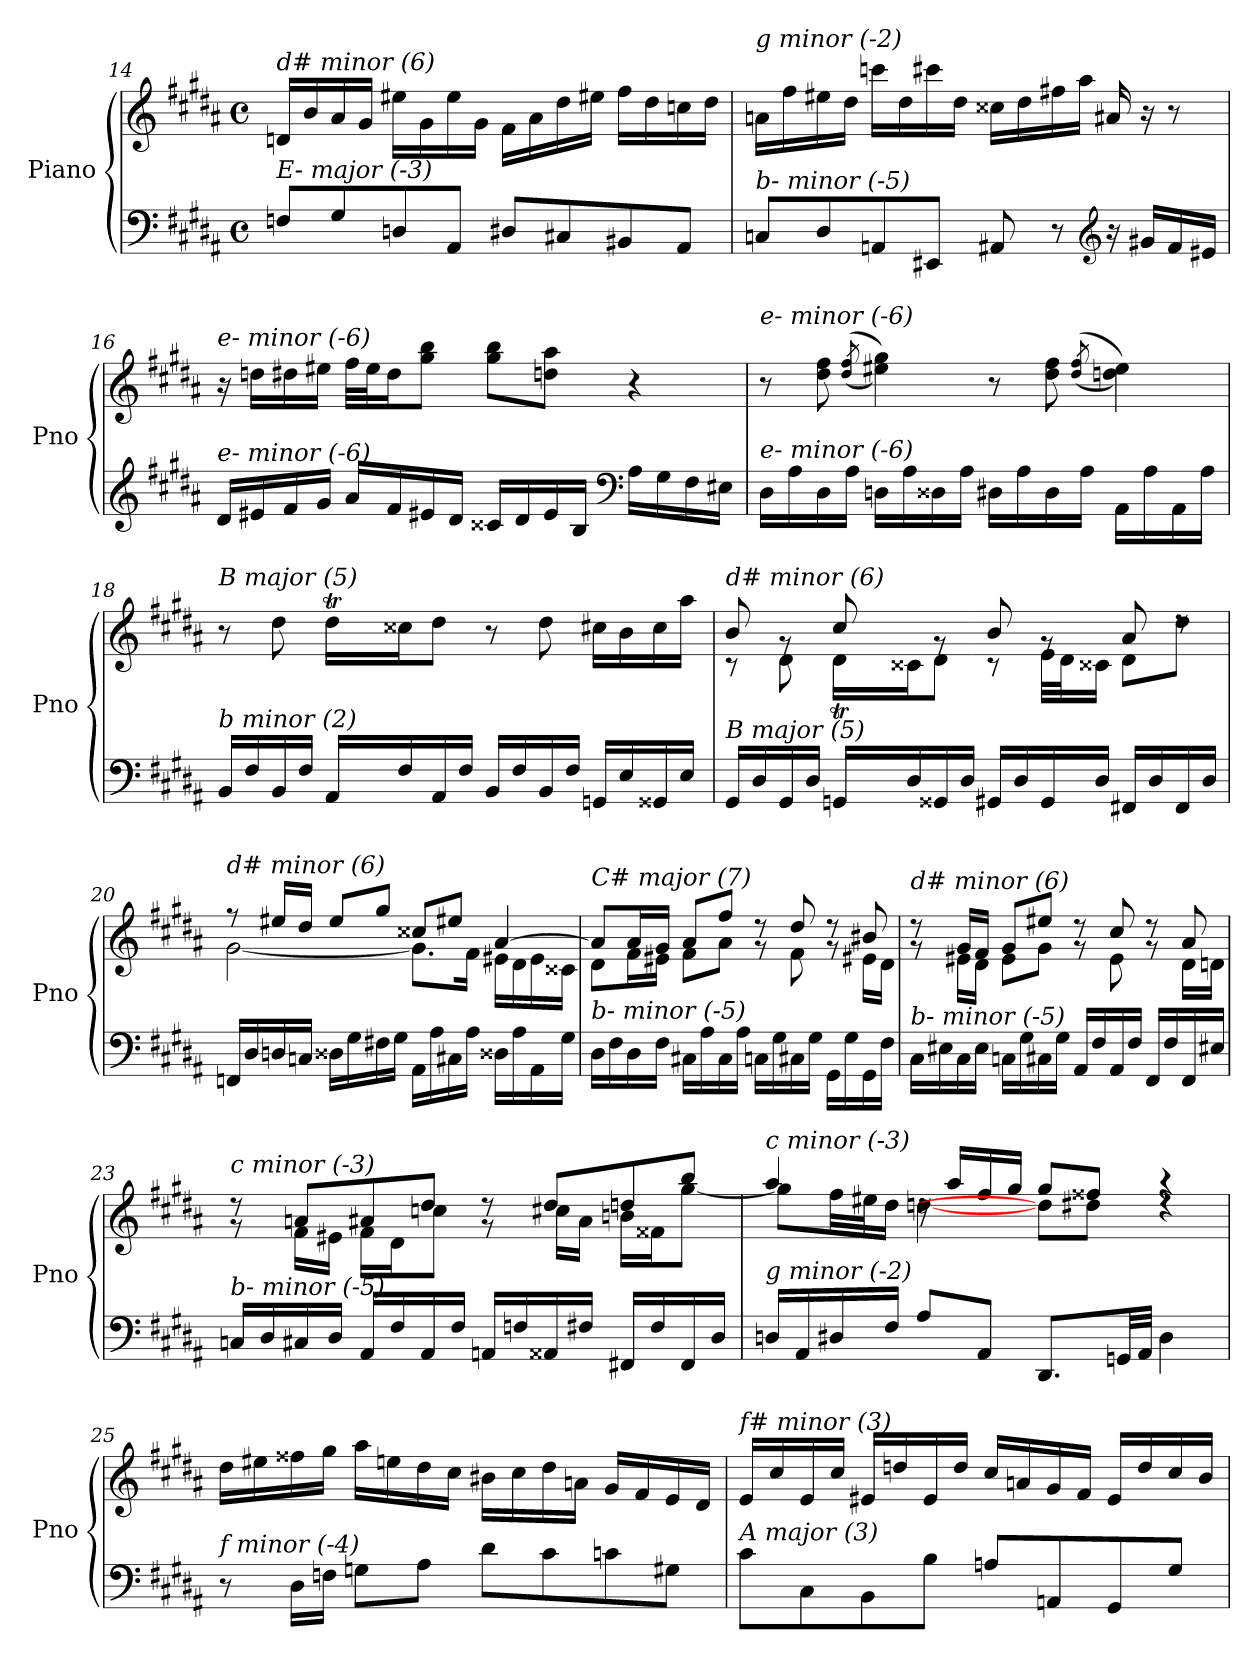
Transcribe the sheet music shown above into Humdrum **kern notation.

**kern	**kern
*part1	*part1
*staff2	*staff1
*I"Piano	*
*I'Pno	*
*clefF4	*clefG2
*k[f#c#g#d#a#]	*k[f#c#g#d#a#]
*M4/4	*M4/4
*met(c)	*met(c)
=14	=14
!	!LO:TX:i:t=d# minor (6)
!LO:TX:i:t=E- major (-3)	!
8Fni/L	16dni/LL
.	16b/
8G#/	16a#/
.	16g#/JJ
8Dni/	16ee#X\LL
.	16g#\
8AA#/J	16ee#\
.	16g#\JJ
8D#/L	16f#\LL
.	16a#\
8C#X/	16dd#\
.	16ee#X\JJ
8BB#Xj/	16ff#\LL
.	16dd#\
8AA#/J	16ccni\
.	16dd#\JJ
=15	=15
!	!LO:TX:i:t=g minor (-2)
!LO:TX:i:t=b- minor (-5)	!
8Cni/L	16ani\LL
.	16ff#\
8D#/	16ee#Xj\
.	16dd#\JJ
8AAni/	16cccni\LL
.	16dd#\
8EE#X/J	16ccc#i\
.	16dd#\JJ
8AA#/	16cc##Xj\LL
.	16dd#\
8r	16ff#Xi\
.	16aa#\JJ
*clefG2	*
16r	16a#/
16g#X/LL	16r
16f#/	8r
16e#X/JJ	.
!!LO:PB:g=z
=16	=16
!	!LO:TX:i:t=e- minor (-6)
!LO:TX:i:t=e- minor (-6)	!
16d#/LL	16r
16e#X/	16ddni\LL
16f#/	16dd#\
16g#/JJ	16ee#X\JJ
16a#/LL	32ff#\LLL
.	32ee#\J
16f#/	16dd#\J
16e#X/	8gg#\ 8bb\J
16d#/JJ	.
16c##Xj/LL	8gg#\ 8bb\L
16d#/	.
16e#/	8ddni\ 8aa#\J
16B/JJ	.
*clefF4	*
16A#\LL	4r
16G#\	.
16F#\	.
16E#X\JJ	.
=17	=17
!	!LO:TX:i:t=e- minor (-6)
!LO:TX:i:t=e- minor (-6)	!
16D#\LL	8r
16A#\	.
16D#\	8dd#\ 8ff#\
16A#\JJ	.
.	(>(8qdd#/ 8qff#/
16Dni\LL	4ee#X\ 4gg#\))
16A#\	.
16D##i\	.
16A#\JJ	.
16D#\LL	8r
16A#\	.
16D#\	8dd#\ 8ff#\
16A#\JJ	.
.	((>8qdd#/ 8qff#/
16AA#\LL	4ddni\ 4ee#\))
16A#\	.
16AA#\	.
16A#\JJ	.
=18	=18
*^	*^
!	!	!LO:TX:i:t=B major (5)	!
!LO:TX:i:t=b minor (2)	!	!	!
4ryy	16BB/LL	8r	4ryy
.	16F#/	.	.
.	16BB/	8dd#\	.
.	16F#/JJ	.	.
16.ryy	16AA#/LL	16dd#t\LL	64dd#!yy
.	.	.	64ee!yy
.	.	.	16dd#!yy
.	16F#/	16cc##Xj\J	.
2ryy	.	.	2ryy
.	16AA#/	8dd#\J	.
.	16F#/JJ	.	.
.	16BB/LL	8r	.
.	16F#/	.	.
.	16BB/	8dd#\	.
.	16F#/JJ	.	.
.	16GGni/LL	16cc#X\LL	.
.	16E/	16b\	.
8ryy	.	.	8ryy
.	16GG##i/	16cc#\	.
.	16E/JJ	16aa#\JJ	.
32ryy	.	.	32ryy
!!LO:LB:g=z
=19	=19	=19	=19
*	*	*	*^
!	!	!LO:TX:i:t=d# minor (6)	!	!
!LO:TX:i:t=B major (5)	!	!	!	!
4ryy	16GG#/LL	8b/	8r	4ryy
.	16D#/	.	.	.
.	16GG#/	8rg	8d#\	.
.	16D#/JJ	.	.	.
16ryy	16GGni/LL	8cc#/	16d#t\LL	64d#!yy
.	.	.	.	64e!yy
.	.	.	.	32d#!yy
2ryy	16D#/	.	16c##X\J	2ryy
.	16GG##i/	8rg	8d#\J	.
.	16D#/JJ	.	.	.
.	16GG#/LL	8b/	8r	.
.	16D#/	.	.	.
.	16GG#/	8rg	32e\LLL	.
.	.	.	32d#\J	.
.	16D#/JJ	.	16c##X\JJ	.
.	16FF#X/LL	8a#/	8d#\L	.
8.ryy	16D#/	.	.	8.ryy
.	16FF#/	8rdd	8dd#\J	.
.	16D#/JJ	.	.	.
*	*	*	*v	*v
=20	=20	=20	=20
!	!	!LO:TX:i:t=d# minor (6)	!
!LO:TX:i:t=c minor (-3)	!	!	!
*v	*v	*	*
16FFni/LL	8r	[2g#\
16D#/	.	.
16Dni/	16ee#X/LL	.
16Cni/JJ	16dd#/JJ	.
16D##i\LL	8ee#/L	.
16G#\	.	.
16F#Xi\	8gg#/J	.
16G#\JJ	.	.
16AA#\LL	8cc##X/L	8.g#\L]
16A#\	.	.
16C#Xi\	8ee#X/J	.
16A#\JJ	.	16f#\Jk
16D##Xi\LL	[4a#/	16e#X\LL
16A#\	.	16d#\
16AA#\	.	16e#\
16G#\JJ	.	16c##X\JJ
=21	=21	=21
!	!LO:TX:i:t=C# major (7)	!
!LO:TX:i:t=b- minor (-5)	!	!
16D#\LL	8a#/L]	8d#\L
16F#\	.	.
16D#\	16a#/L	16f#\L
16F#\JJ	16g#/JJ	16e#X\JJ
16C#X\LL	8a#/L	8f#\L
16A#\	.	.
16C#\	8ff#/J	8a#\J
16A#\JJ	.	.
16Cni\LL	8rg	8rdd
16G#\	.	.
16C#i\	8dd#/	8f#\
16G#\JJ	.	.
16GG#\LL	8rg	8rdd
16G#\	.	.
16GG#\	8b#X/	16e#X\LL
16F#\JJ	.	16d#\JJ
!!LO:LB:g=z	!!
=22	=22	=22
!	!LO:TX:i:t=d# minor (6)	!
!LO:TX:i:t=b- minor (-5)	!	!
16C#\LL	8rg	8rdd
16E#X\	.	.
16C#\	16g#/LL	16e#X\LL
16E#\JJ	16f#/JJ	16d#\JJ
16Cni\LL	8g#/L	8e#\L
16G#\	.	.
16C#i\	8ee#X/J	8g#\J
16G#\JJ	.	.
16AA#/LL	8rg	8rdd
16F#/	.	.
16AA#/	8cc#/	8e#\
16F#/JJ	.	.
16FF#/LL	8rg	8rdd
16F#/	.	.
16FF#/	8a#/	16d#\LL
16E#X/JJ	.	16dni\JJ
=23	=23	=23
!	!LO:TX:i:t=c minor (-3)	!
!LO:TX:i:t=b- minor (-5)	!	!
16Cni/LL	8rg	8rdd
16D#/	.	.
16C#i/	8ani/L	16f#\LL
16D#/JJ	.	16e#X\JJ
16AA#/LL	8a#/	16f#\LL
16F#/	.	16d#\J
16AA#/	8dd#/J	8ccni\J
16F#/JJ	.	.
16AAni/LL	8rg	8rdd
16Fni/	.	.
16AA##i/	8dd#/L	16cc#i\LL
16F#i/JJ	.	16a#\JJ
16FF#Xi/LL	8ddni/	16bn\LL
16F#i/	.	16f##Xi\J
16FF#i/	8bb/J	[8gg#\J
16D#/JJ	.	.
=24	=24	=24
!	!LO:TX:i:t=c minor (-3)	!
!LO:TX:i:t=g minor (-2)	!	!
16Dni/LL	4aa#/	8gg#\L]
16AA#/	.	.
16D#/	.	32ff#\LL
.	.	32ee#Xj\J
16F#/JJ	.	16dd#\JJ
8A#/L	16rdd	[4ddni\
.	16aa#/LL	.
8AA#/J	16ff#i/	.
.	16gg#/JJ	.
8.DD#/L	8gg#/L	8dd##i\L]
.	8ff##X/J	8dd#\J
32GGni/LL	.	.
32AA#/JJJ	.	.
4D#\	4r	4rdd
!!LO:LB:g=z
=25	=25	=25
!	!LO:TX:i:t=c# minor (4)	!
!LO:TX:i:t=f minor (-4)	!	!
*	*v	*v
8r	16dd#\LL
.	16ee#X\
16D#\LL	16ff##Xj\
16Fni\JJ	16gg#\JJ
8Gni\L	16aa#\LL
.	16een\
8A#\J	16dd#\
.	16cc#\JJ
8d#\L	16b#X\LL
.	16cc#\
8c#\	16dd#\
.	16an\JJ
8cni\	16g#/LL
.	16f#/
8G#\J	16e/
.	16d#/JJ
=26	=26
!	!LO:TX:i:t=f# minor (3)
!LO:TX:i:t=A major (3)	!
8c#\L	16e/LL
.	16cc#/
8C#\	16e/
.	16cc#/JJ
8BB\	16e#X/LL
.	16ddn/
8B\J	16e#/
.	16dd/JJ
8An/L	16cc#/LL
.	16an/
8AAn/	16g#/
.	16f#/JJ
8GG#/	16e#/LL
.	16dd/
8G#/J	16cc#/
.	16b/JJ
=	=
*-	*-
